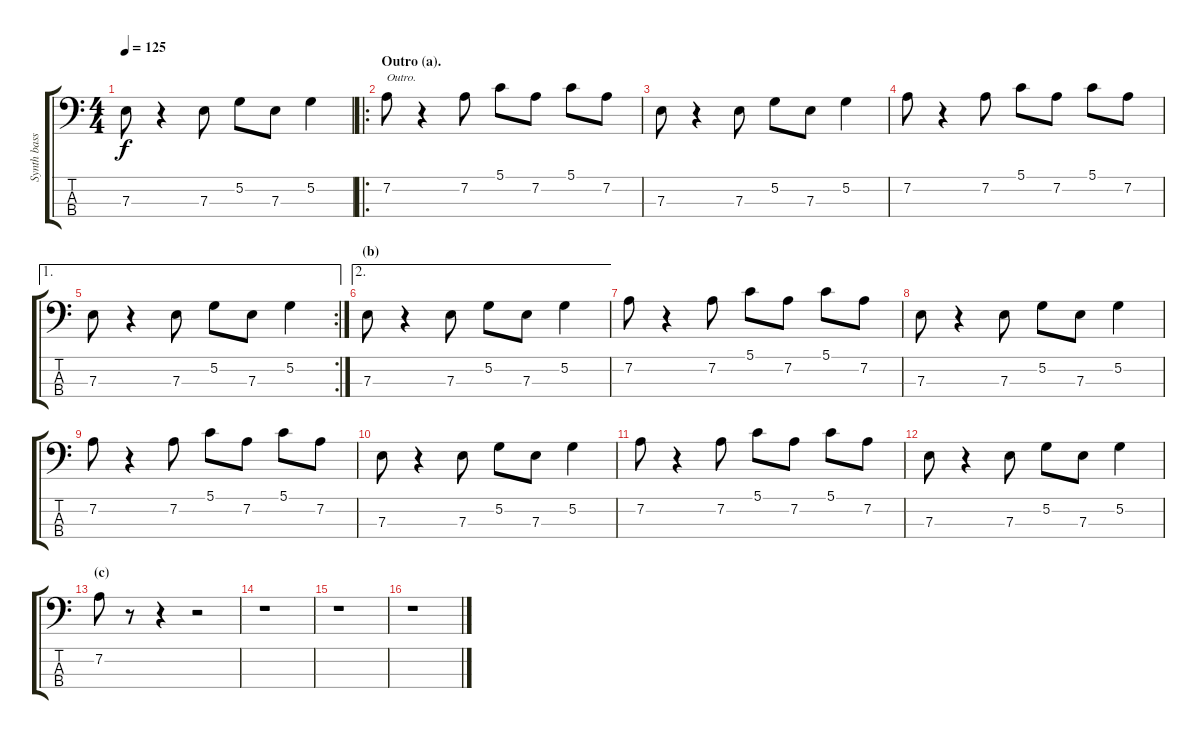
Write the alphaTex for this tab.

\track ("Synth bass" "Synth bass") {instrument fretlessbass}
\staff {score tabs}
\tuning (G2 D2 A1 E1) {hide}
\ts (4 4)
\tempo 125
\clef f4
\ks c
7.3.8{dy f} r.4 7.3.8 5.2.8 7.3.8 5.2.4 |
\ro
\section ("" "Outro (a).")
7.2.8{txt "Outro."} r.4 7.2.8 5.1.8 7.2.8 5.1.8 7.2.8 |
7.3.8 r.4 7.3.8 5.2.8 7.3.8 5.2.4 |
7.2.8 r.4 7.2.8 5.1.8 7.2.8 5.1.8 7.2.8 |
\ae 1
\rc 2
7.3.8 r.4 7.3.8 5.2.8 7.3.8 5.2.4 |
\ae 2
\section ("" "(b)")
7.3.8 r.4 7.3.8 5.2.8 7.3.8 5.2.4 |
7.2.8 r.4 7.2.8 5.1.8 7.2.8 5.1.8 7.2.8 |
7.3.8 r.4 7.3.8 5.2.8 7.3.8 5.2.4 |
7.2.8 r.4 7.2.8 5.1.8 7.2.8 5.1.8 7.2.8 |
7.3.8 r.4 7.3.8 5.2.8 7.3.8 5.2.4 |
7.2.8 r.4 7.2.8 5.1.8 7.2.8 5.1.8 7.2.8 |
7.3.8 r.4 7.3.8 5.2.8 7.3.8 5.2.4 |
\section ("" "(c)")
7.2.8 r.8 r.4 r.2 |
r.1 |
r.1 |
r.1
